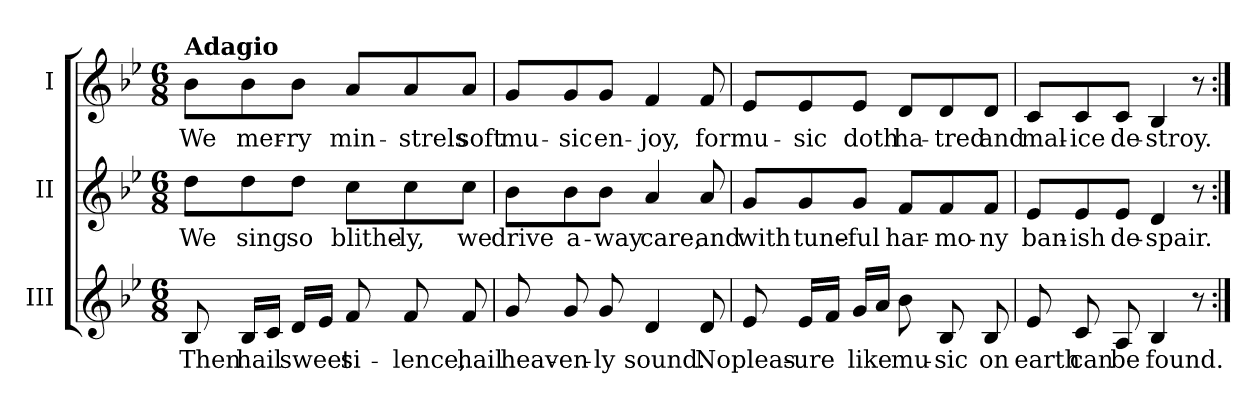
**kern	**text	**kern	**text	**kern	**text
*part3	*part3	*part2	*part2	*part1	*part1
*staff3	*staff3	*staff2	*staff2	*staff1	*staff1
*I"III	*	*I"II	*	*I"I	*
*clefG2	*	*clefG2	*	*clefG2	*
*k[b-e-]	*	*k[b-e-]	*	*k[b-e-]	*
*M6/8	*	*M6/8	*	*M6/8	*
=1	=1	=1	=1	=1	=1
!	!	!	!	!LO:TX:a:B:t=Adagio	!
!	!LO:LY:b	!	!LO:LY:b	!	!LO:LY:b
8B-/	Then	8dd\L	We	8b-\L	We
!	!LO:LY:b	!	!LO:LY:b	!	!LO:LY:b
16B-/LL	hail	8dd\	sing	8b-\	mer-
16c/JJ	.	.	.	.	.
!	!LO:LY:b	!	!LO:LY:b	!	!LO:LY:b
16d/LL	sweet	8dd\J	so	8b-\J	-ry
16e-/JJ	.	.	.	.	.
!	!LO:LY:b	!	!LO:LY:b	!	!LO:LY:b
8f/	si-	8cc\L	blithe-	8a/L	min-
!	!LO:LY:b	!	!LO:LY:b	!	!LO:LY:b
8f/	-lence,	8cc\	-ly,	8a/	-strels
!	!LO:LY:b	!	!LO:LY:b	!	!LO:LY:b
8f/	hail	8cc\J	we	8a/J	soft
=2	=2	=2	=2	=2	=2
!	!LO:LY:b	!	!LO:LY:b	!	!LO:LY:b
8g/	heav-	8b-\L	drive	8g/L	mu-
!	!LO:LY:b	!	!LO:LY:b	!	!LO:LY:b
8g/	-en-	8b-\	a-	8g/	-sic
!	!LO:LY:b	!	!LO:LY:b	!	!LO:LY:b
8g/	-ly	8b-\J	-way	8g/J	en-
!	!LO:LY:b	!	!LO:LY:b	!	!LO:LY:b
4d/	sound.	4a/	care,	4f/	-joy,
!	!LO:LY:b	!	!LO:LY:b	!	!LO:LY:b
8d/	No	8a/	and	8f/	for
=3	=3	=3	=3	=3	=3
!	!LO:LY:b	!	!LO:LY:b	!	!LO:LY:b
8e-/	pleas-	8g/L	with	8e-/L	mu-
!	!LO:LY:b	!	!LO:LY:b	!	!LO:LY:b
16e-/LL	-ure	8g/	tune-	8e-/	-sic
16f/JJ	.	.	.	.	.
!	!LO:LY:b	!	!LO:LY:b	!	!LO:LY:b
16g/LL	like	8g/J	-ful	8e-/J	doth
16a/JJ	.	.	.	.	.
!	!LO:LY:b	!	!LO:LY:b	!	!LO:LY:b
8b-\	mu-	8f/L	har-	8d/L	ha-
!	!LO:LY:b	!	!LO:LY:b	!	!LO:LY:b
8B-/	-sic	8f/	-mo-	8d/	-tred
!	!LO:LY:b	!	!LO:LY:b	!	!LO:LY:b
8B-/	on	8f/J	-ny	8d/J	and
!!LO:LB:g=z
=4	=4	=4	=4	=4	=4
!	!LO:LY:b	!	!LO:LY:b	!	!LO:LY:b
8e-/	earth	8e-/L	ban-	8c/L	mal-
!	!LO:LY:b	!	!LO:LY:b	!	!LO:LY:b
8c/	can	8e-/	-ish	8c/	-ice
!	!LO:LY:b	!	!LO:LY:b	!	!LO:LY:b
8A/	be	8e-/J	de-	8c/J	de-
!	!LO:LY:b	!	!LO:LY:b	!	!LO:LY:b
4B-/	found.	4d/	-spair.	4B-/	-stroy.
8r	.	8r	.	8r	.
=:|!	=:|!	=:|!	=:|!	=:|!	=:|!
*-	*-	*-	*-	*-	*-
